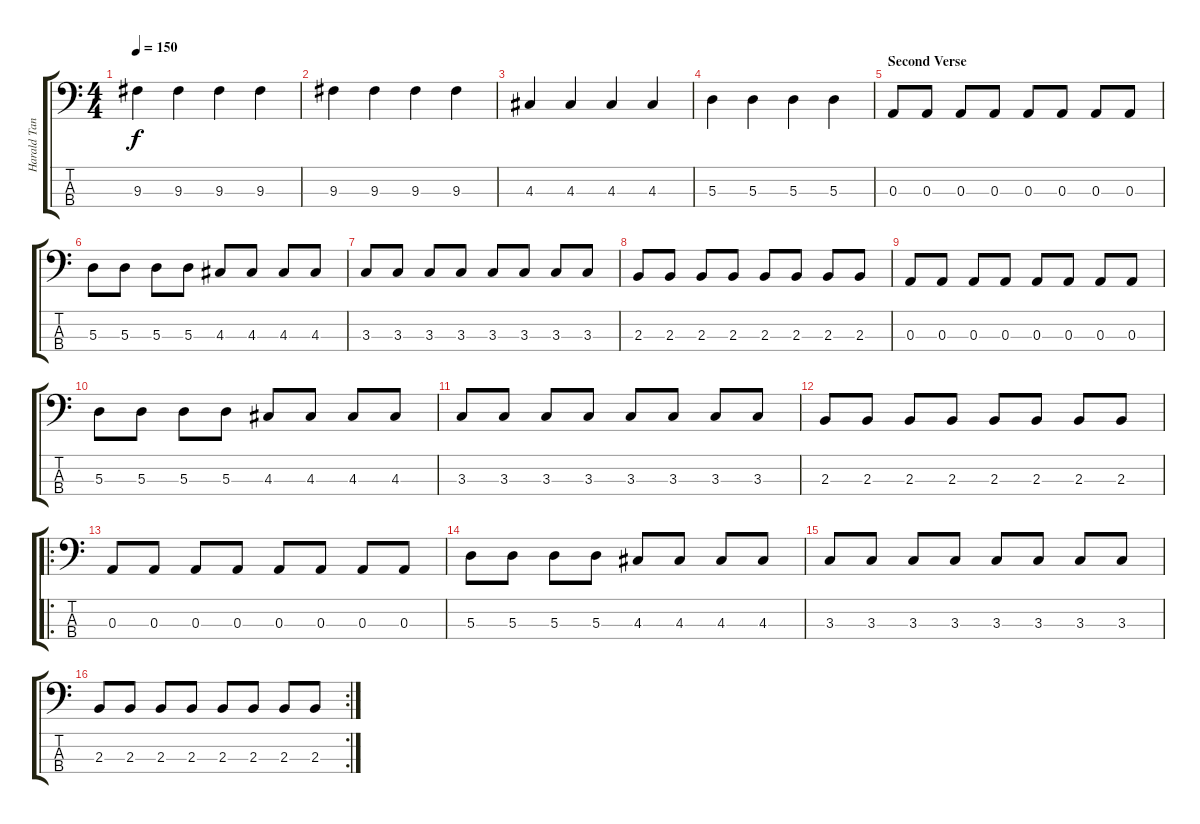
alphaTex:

\track ("Harald Tannin" "Harald Tan") {instrument electricbasspick}
\staff {score tabs}
\tuning (G2 D2 A1 E1) {hide}
\ts (4 4)
\tempo 150
\clef f4
\ks c
9.3.4{dy f} 9.3.4 9.3.4 9.3.4 |
9.3.4 9.3.4 9.3.4 9.3.4 |
4.3.4 4.3.4 4.3.4 4.3.4 |
5.3.4 5.3.4 5.3.4 5.3.4 |
\section ("" "Second Verse")
0.3.8 0.3.8 0.3.8 0.3.8 0.3.8 0.3.8 0.3.8 0.3.8 |
5.3.8 5.3.8 5.3.8 5.3.8 4.3.8 4.3.8 4.3.8 4.3.8 |
3.3.8 3.3.8 3.3.8 3.3.8 3.3.8 3.3.8 3.3.8 3.3.8 |
2.3.8 2.3.8 2.3.8 2.3.8 2.3.8 2.3.8 2.3.8 2.3.8 |
0.3.8 0.3.8 0.3.8 0.3.8 0.3.8 0.3.8 0.3.8 0.3.8 |
5.3.8 5.3.8 5.3.8 5.3.8 4.3.8 4.3.8 4.3.8 4.3.8 |
3.3.8 3.3.8 3.3.8 3.3.8 3.3.8 3.3.8 3.3.8 3.3.8 |
2.3.8 2.3.8 2.3.8 2.3.8 2.3.8 2.3.8 2.3.8 2.3.8 |
\ro
0.3.8 0.3.8 0.3.8 0.3.8 0.3.8 0.3.8 0.3.8 0.3.8 |
5.3.8 5.3.8 5.3.8 5.3.8 4.3.8 4.3.8 4.3.8 4.3.8 |
3.3.8 3.3.8 3.3.8 3.3.8 3.3.8 3.3.8 3.3.8 3.3.8 |
\rc 2
2.3.8 2.3.8 2.3.8 2.3.8 2.3.8 2.3.8 2.3.8 2.3.8
